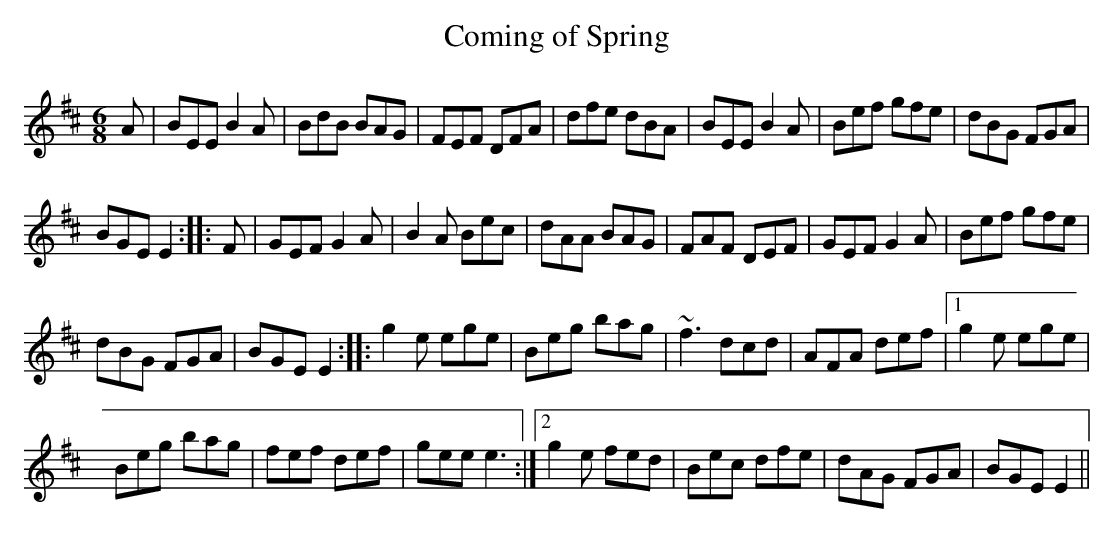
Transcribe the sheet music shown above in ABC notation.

X:1
T:Coming of Spring
M:6/8
L:1/8
K:Edor
A|BEE B2A|BdB BAG|FEF DFA|dfe dBA|BEE B2A|Bef gfe|dBG FGA|
BGE E2:|:F|GEF G2A|B2A Bec|dAA BAG|FAF DEF|GEF G2A|Bef gfe|
dBG FGA|BGE E2:|:g2e ege|Beg bag|~f3 dcd|AFA def|1g2e ege|
Beg bag|fef def|gee e3:|2g2e fed|Bec dfe|dAG FGA|BGE E2||
